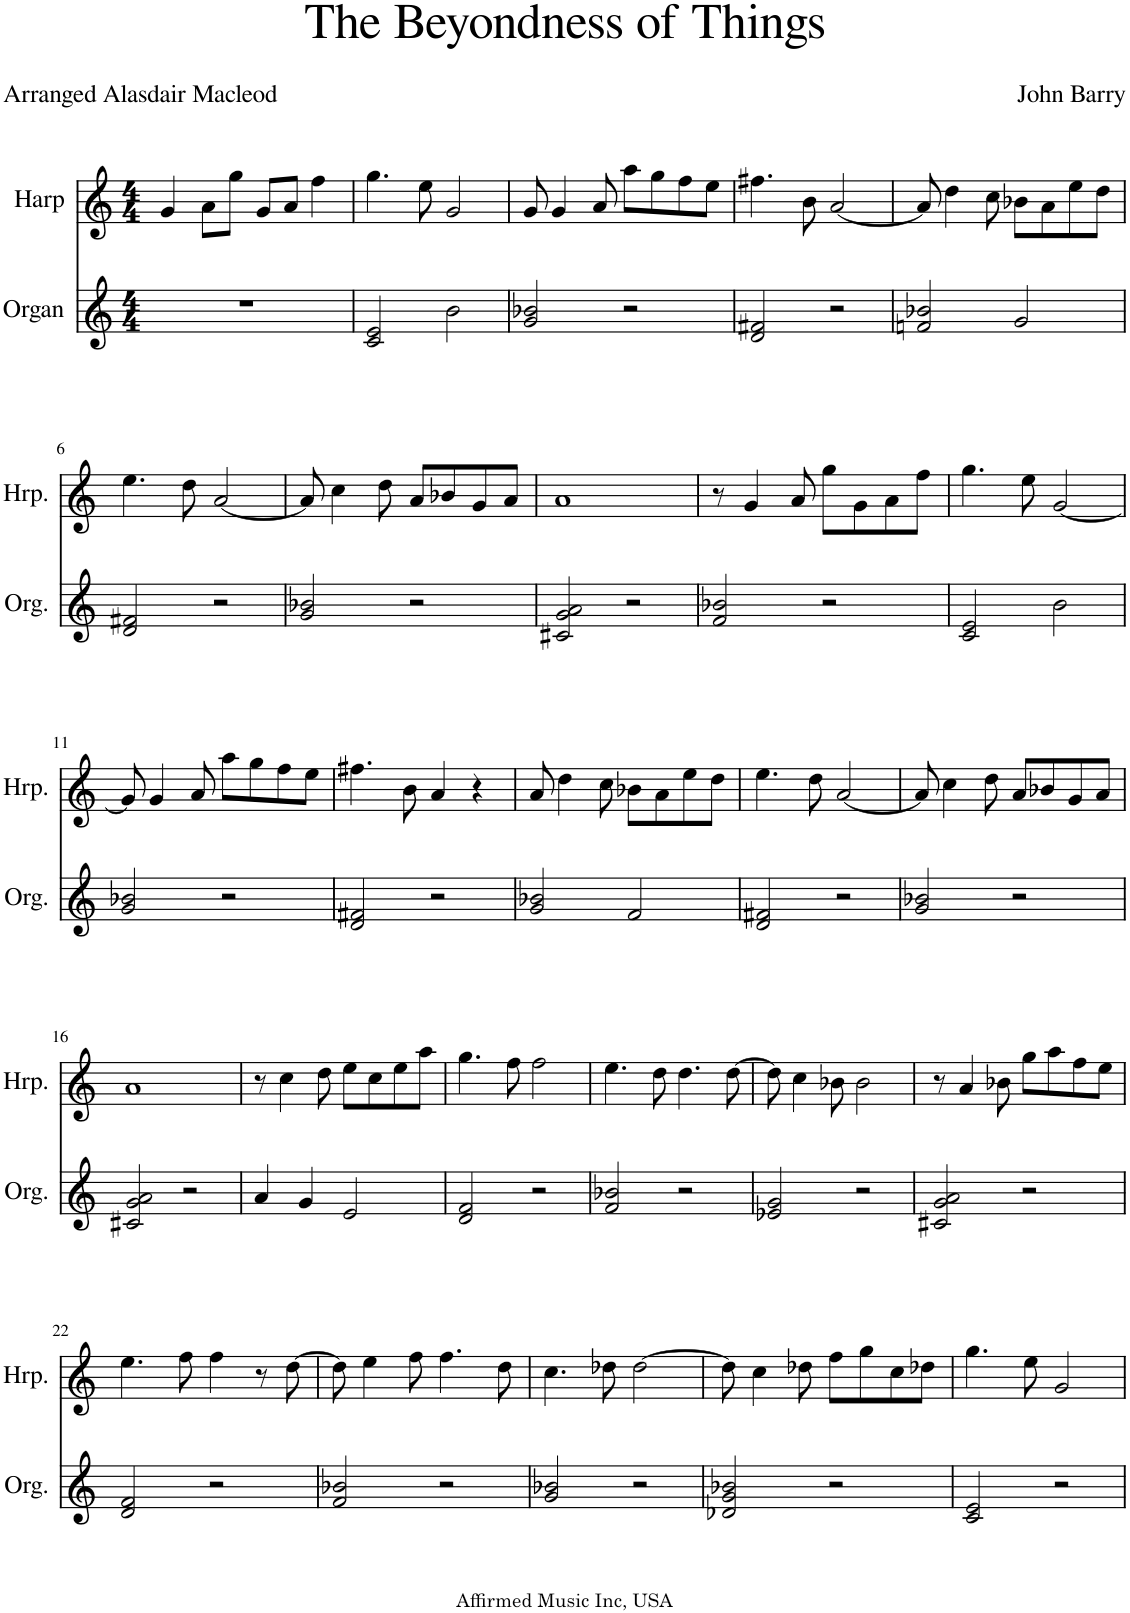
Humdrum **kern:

**kern	**kern
*part2	*part1
*staff2	*staff1
*I"Organ	*I"Harp
*I'Org.	*I'Hrp.
*clefG2	*clefG2
*k[]	*k[]
*M4/4	*M4/4
=1	=1
1r	4g/
.	8a\L
.	8gg\J
.	8g/L
.	8a/J
.	4ff\
=2	=2
2c/ 2e/	4.gg\
.	8ee\
2b\	2g/
=3	=3
2g/ 2b-X/	8g/
.	4g/
.	8a/
2r	8aa\L
.	8gg\
.	8ff\
.	8ee\J
=4	=4
2d/ 2f#X/	4.ff#X\
.	8b\
2r	[2a/
=5	=5
2fn/ 2b-X/	8a/]
.	4dd\
.	8cc\
2g/	8b-X\L
.	8a\
.	8ee\
.	8dd\J
!!LO:LB:g=z
=6	=6
2d/ 2f#X/	4.ee\
.	8dd\
2r	[2a/
=7	=7
2g/ 2b-X/	8a/]
.	4cc\
.	8dd\
2r	8a/L
.	8b-X/
.	8g/
.	8a/J
=8	=8
2c#X/ 2g/ 2a/	1a
2r	.
=9	=9
2f/ 2b-X/	8r
.	4g/
.	8a/
2r	8gg\L
.	8g\
.	8a\
.	8ff\J
=10	=10
2c/ 2e/	4.gg\
.	8ee\
2b\	[2g/
!!LO:LB:g=z
=11	=11
2g/ 2b-X/	8g/]
.	4g/
.	8a/
2r	8aa\L
.	8gg\
.	8ff\
.	8ee\J
=12	=12
2d/ 2f#X/	4.ff#X\
.	8b\
2r	4a/
.	4r
=13	=13
2g/ 2b-X/	8a/
.	4dd\
.	8cc\
2f/	8b-X\L
.	8a\
.	8ee\
.	8dd\J
=14	=14
2d/ 2f#X/	4.ee\
.	8dd\
2r	[2a/
=15	=15
2g/ 2b-X/	8a/]
.	4cc\
.	8dd\
2r	8a/L
.	8b-X/
.	8g/
.	8a/J
!!LO:LB:g=z
=16	=16
2c#X/ 2g/ 2a/	1a
2r	.
=17	=17
4a/	8r
.	4cc\
4g/	.
.	8dd\
2e/	8ee\L
.	8cc\
.	8ee\
.	8aa\J
=18	=18
2d/ 2f/	4.gg\
.	8ff\
2r	2ff\
=19	=19
2f/ 2b-X/	4.ee\
.	8dd\
2r	4.dd\
.	[8dd\
=20	=20
2e-X/ 2g/	8dd\]
.	4cc\
.	8b-X\
2r	2b-\
=21	=21
2c#X/ 2g/ 2a/	8r
.	4a/
.	8b-X\
2r	8gg\L
.	8aa\
.	8ff\
.	8ee\J
!!LO:LB:g=z
=22	=22
2d/ 2f/	4.ee\
.	8ff\
2r	4ff\
.	8r
.	[8dd\
=23	=23
2f/ 2b-X/	8dd\]
.	4ee\
.	8ff\
2r	4.ff\
.	8dd\
=24	=24
2g/ 2b-X/	4.cc\
.	8dd-X\
2r	[2dd-\
=25	=25
2d-X/ 2g/ 2b-X/	8dd-\]
.	4cc\
.	8dd-X\
2r	8ff\L
.	8gg\
.	8cc\
.	8dd-X\J
=26	=26
2c/ 2e/	4.gg\
.	8ee\
2r	2g/
=	=
*-	*-
